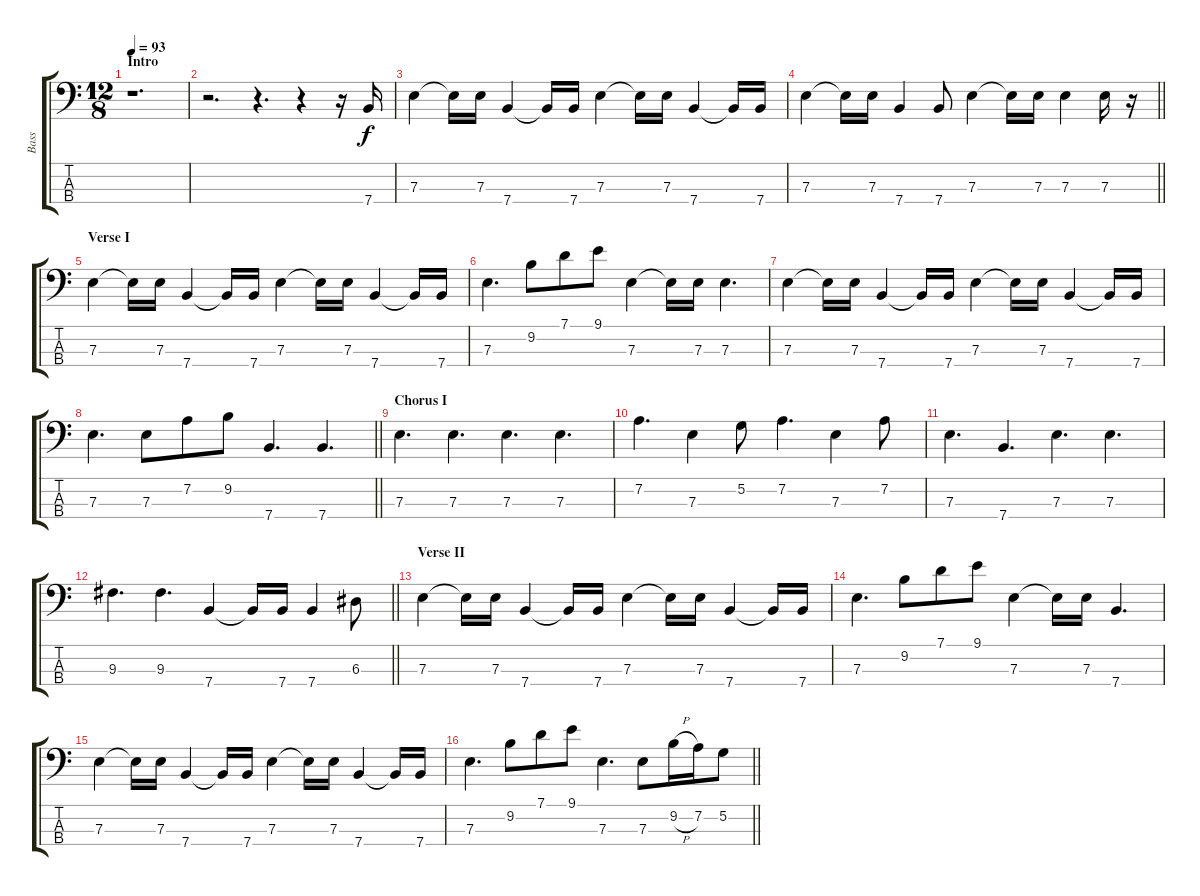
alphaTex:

\track ("Bass" "Bass") {instrument electricbassfinger}
\staff {score tabs}
\tuning (G2 D2 A1 E1) {hide}
\ts (12 8)
\section ("" "Intro")
\tempo 93
\clef f4
\ks c
r.1{d dy f instrument electricbassfinger} |
r.2{d} r.4{d} r.4 r.16 7.4.16 |
7.3.4 7.3{t}.16 7.3.16 7.4.4 7.4{t}.16 7.4.16 7.3.4 7.3{t}.16 7.3.16 7.4.4 7.4{t}.16 7.4.16 |
\barLineRight lightlight
7.3.4 7.3{t}.16 7.3.16 7.4.4 7.4.8 7.3.4 7.3{t}.16 7.3.16 7.3.4 7.3.16 r.16 |
\section ("" "Verse I")
7.3.4 7.3{t}.16 7.3.16 7.4.4 7.4{t}.16 7.4.16 7.3.4 7.3{t}.16 7.3.16 7.4.4 7.4{t}.16 7.4.16 |
7.3.4{d} 9.2.8 7.1.8 9.1.8 7.3.4 7.3{t}.16 7.3.16 7.3.4{d} |
7.3.4 7.3{t}.16 7.3.16 7.4.4 7.4{t}.16 7.4.16 7.3.4 7.3{t}.16 7.3.16 7.4.4 7.4{t}.16 7.4.16 |
\barLineRight lightlight
7.3.4{d} 7.3.8 7.2.8 9.2.8 7.4.4{d} 7.4.4{d} |
\section ("" "Chorus I")
7.3.4{d} 7.3.4{d} 7.3.4{d} 7.3.4{d} |
7.2.4{d} 7.3.4 5.2.8 7.2.4{d} 7.3.4 7.2.8 |
7.3.4{d} 7.4.4{d} 7.3.4{d} 7.3.4{d} |
\barLineRight lightlight
9.3.4{d} 9.3.4{d} 7.4.4 7.4{t}.16 7.4.16 7.4.4 6.3.8 |
\section ("" "Verse II")
7.3.4 7.3{t}.16 7.3.16 7.4.4 7.4{t}.16 7.4.16 7.3.4 7.3{t}.16 7.3.16 7.4.4 7.4{t}.16 7.4.16 |
7.3.4{d} 9.2.8 7.1.8 9.1.8 7.3.4 7.3{t}.16 7.3.16 7.4.4{d} |
7.3.4 7.3{t}.16 7.3.16 7.4.4 7.4{t}.16 7.4.16 7.3.4 7.3{t}.16 7.3.16 7.4.4 7.4{t}.16 7.4.16 |
\barLineRight lightlight
7.3.4{d} 9.2.8 7.1.8 9.1.8 7.3.4{d} 7.3.8 9.2{h}.16 7.2.16 5.2.8
